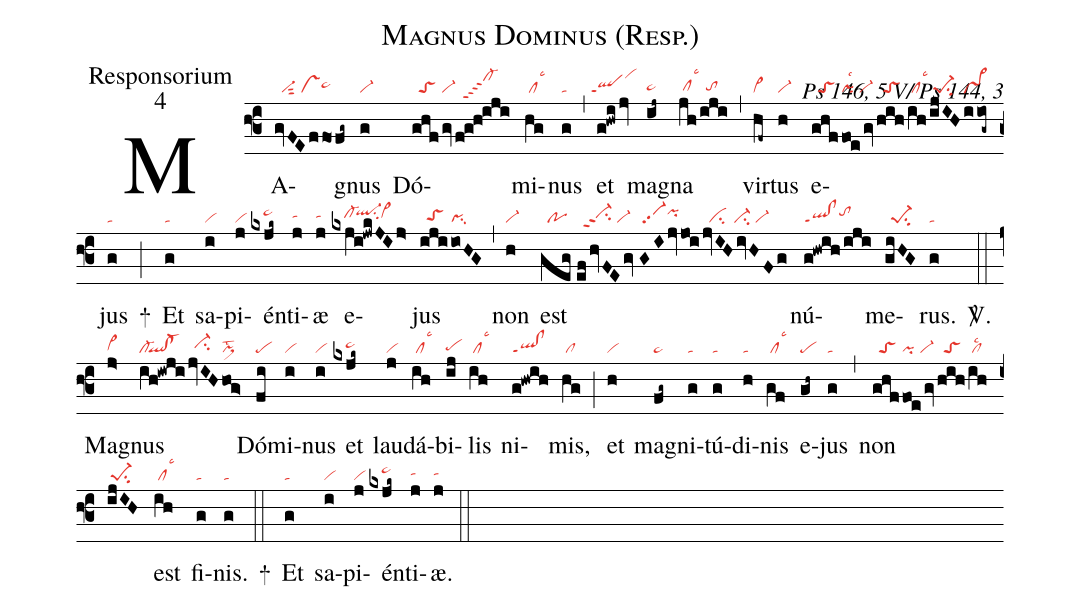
name:Magnus Dominus (Resp.);
office-part:Responsorium;
mode:4;
commentary:Ps 146, 5 V/ Ps 144, 3;
nabc-lines:1;
%%
(f3)
MA(gvFEffo/fg~|//vi-sut2/vspe~hh)gnus(g|vi-)
Dó(ghf|//toS|/gv|vi-|/f!g!h!iji|//cl-hkppt4)mi(hg|/cllsc3)nus(g|ta) (,)
et(g!hwi/jv|``qlppt1vihl) ma(ij~|pe~hg)gna(jh|/clhglsc3|/iji|//tohg) (,)
vir(hf~|cl~)tus(h|vi-) e(ghf|//toS|foe/gv|pilsc2/vi-|hih|//toS|/ih|/cllsc3|/ijIH|/pe-1su2|iiog~|pr~)jus(g|ta) +(;)
Et(g|ta) sa(i|vi)pi(j|vi)én(kxjk~|////pe~hi)ti(j|tahh)æ(j|tahh)
e(kxji!jwkJIj>|////cl-hh`ql-hisu2```vi>hh)jus(iji|//toShg|ioHG|pisu1) (,) non(h|vi-)
est(geg|//po|//efhvFEgv|//vi-hhppt2su2/vi-|//GIjvjoi|/vi-pp2pihi|/jvIHivHFg|//ci//ci-/vi-)
nú(g!hwih/iji|ql!clppt1tohi)me(giHG|//pe-1su2)rus.(g|ta) <sp>V/</sp>.(::)

Ma(j>|vi>hg)gnus(ih!iwji|cl-``ql!cl-|/jvIH|//ci-hh|hog>|pi>lst2) Dó(fi|pe)mi(i|vi)nus(i|vi)
et(kxjk~|////pe~hh) lau(j|vi)dá(ih|/cllsc3)bi(ij|pehg)lis(ih|/cllsc3) ni(g!hwih|ql!clppt1)mis,(hg|/cl) (;)
et(h|vi) ma(fg~|pe~)gni(g|ta)tú(g|ta)di(h|ta)nis(gf|/cllsc3) e(gh~|pe)jus(g|ta) (,)
non(ghf|//toS|foe/gv|pi/vi-|/hih|//toS|/ih|/cllsc2|/ijIH|/pe-1su2) est(ih|/cllsc3) fi(g|ta)nis.(g|ta) +(::)

Et(g|ta) sa(i|vi)pi(j|vi)én(kxjk~|////pe~hi)ti(j|tahh)æ.(j|tahh) (::)
